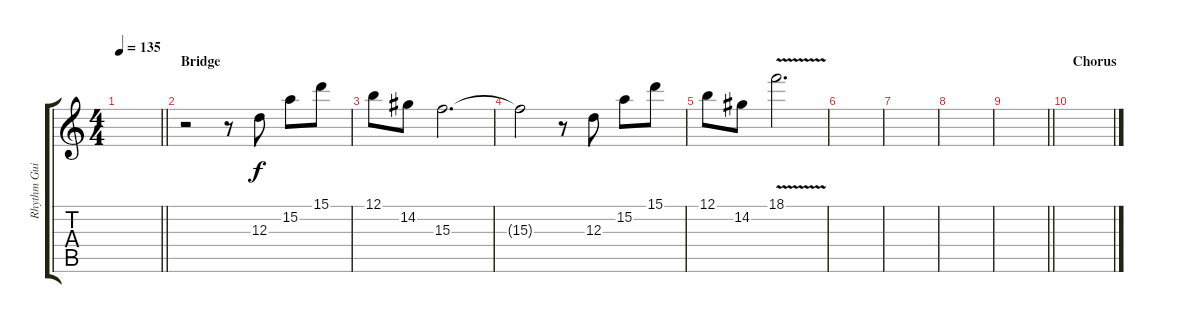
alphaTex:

\track ("Rhythm Guitar" "Rhythm Gui") {instrument distortionguitar}
\staff {score tabs}
\tuning (B3 Gb3 D3 A2 E2 B1) {hide}
\ts (4 4)
\tempo 135
\clef g2
\barLineRight lightlight
\ks c
|
\section ("" "Bridge")
r.2 r.8 12.3.8 15.2.8 15.1.8 |
12.1.8 14.2.8 15.3.2{d} |
15.3{t}.2 r.8 12.3.8 15.2.8 15.1.8 |
12.1.8 14.2.8 18.1{v}.2{d} |
|
|
|
\barLineRight lightlight
|
\section ("" "Chorus")
